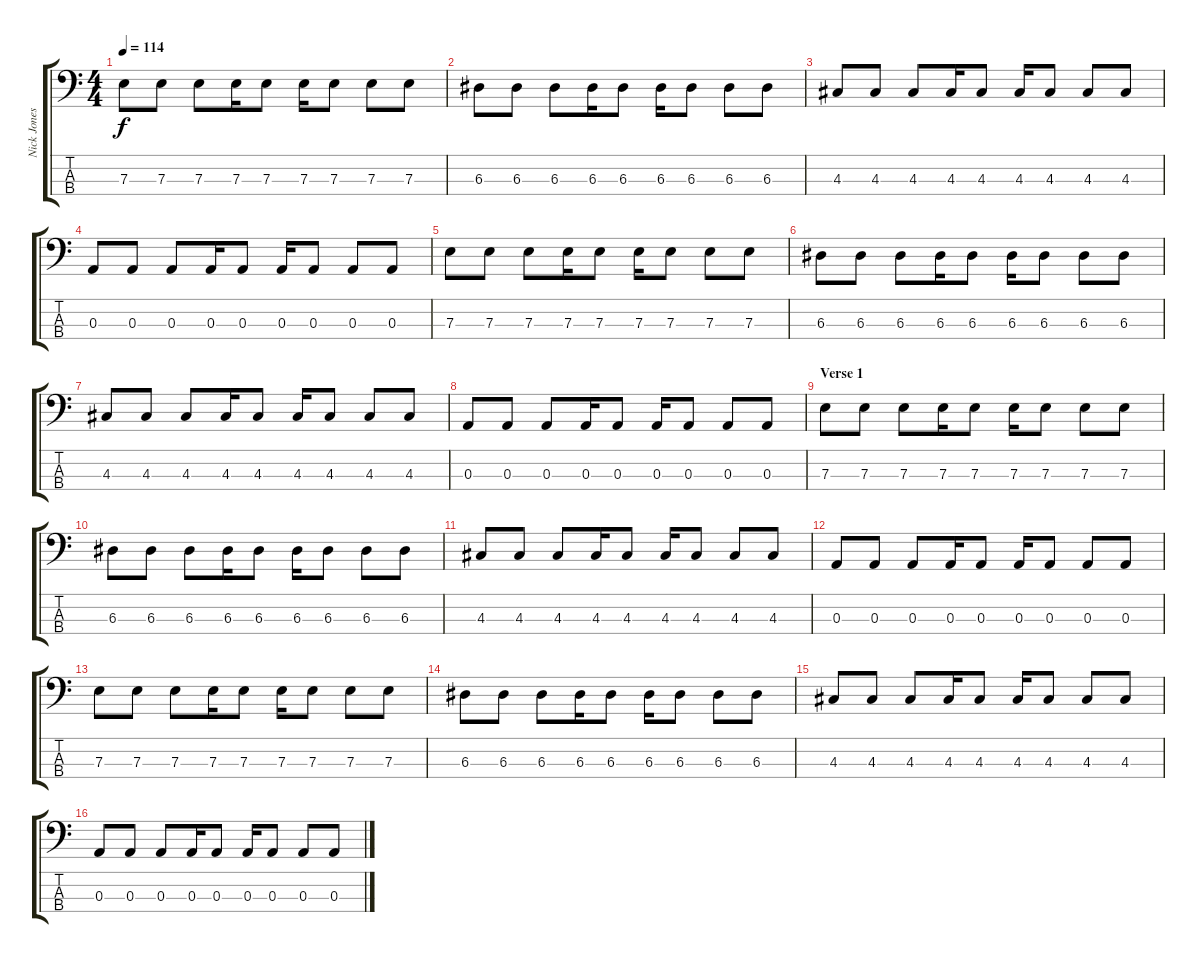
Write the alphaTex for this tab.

\track ("Nick Jones" "Nick Jones") {instrument electricbassfinger}
\staff {score tabs}
\tuning (G2 D2 A1 E1) {hide}
\ts (4 4)
\tempo 114
\clef f4
\ks c
7.3.8{dy f instrument electricbassfinger} 7.3.8 7.3.8 7.3.16 7.3.8 7.3.16 7.3.8 7.3.8 7.3.8 |
6.3.8 6.3.8 6.3.8 6.3.16 6.3.8 6.3.16 6.3.8 6.3.8 6.3.8 |
4.3.8 4.3.8 4.3.8 4.3.16 4.3.8 4.3.16 4.3.8 4.3.8 4.3.8 |
0.3.8 0.3.8 0.3.8 0.3.16 0.3.8 0.3.16 0.3.8 0.3.8 0.3.8 |
7.3.8 7.3.8 7.3.8 7.3.16 7.3.8 7.3.16 7.3.8 7.3.8 7.3.8 |
6.3.8 6.3.8 6.3.8 6.3.16 6.3.8 6.3.16 6.3.8 6.3.8 6.3.8 |
4.3.8 4.3.8 4.3.8 4.3.16 4.3.8 4.3.16 4.3.8 4.3.8 4.3.8 |
0.3.8 0.3.8 0.3.8 0.3.16 0.3.8 0.3.16 0.3.8 0.3.8 0.3.8 |
\section ("" "Verse 1")
7.3.8 7.3.8 7.3.8 7.3.16 7.3.8 7.3.16 7.3.8 7.3.8 7.3.8 |
6.3.8 6.3.8 6.3.8 6.3.16 6.3.8 6.3.16 6.3.8 6.3.8 6.3.8 |
4.3.8 4.3.8 4.3.8 4.3.16 4.3.8 4.3.16 4.3.8 4.3.8 4.3.8 |
0.3.8 0.3.8 0.3.8 0.3.16 0.3.8 0.3.16 0.3.8 0.3.8 0.3.8 |
7.3.8 7.3.8 7.3.8 7.3.16 7.3.8 7.3.16 7.3.8 7.3.8 7.3.8 |
6.3.8 6.3.8 6.3.8 6.3.16 6.3.8 6.3.16 6.3.8 6.3.8 6.3.8 |
4.3.8 4.3.8 4.3.8 4.3.16 4.3.8 4.3.16 4.3.8 4.3.8 4.3.8 |
0.3.8 0.3.8 0.3.8 0.3.16 0.3.8 0.3.16 0.3.8 0.3.8 0.3.8
